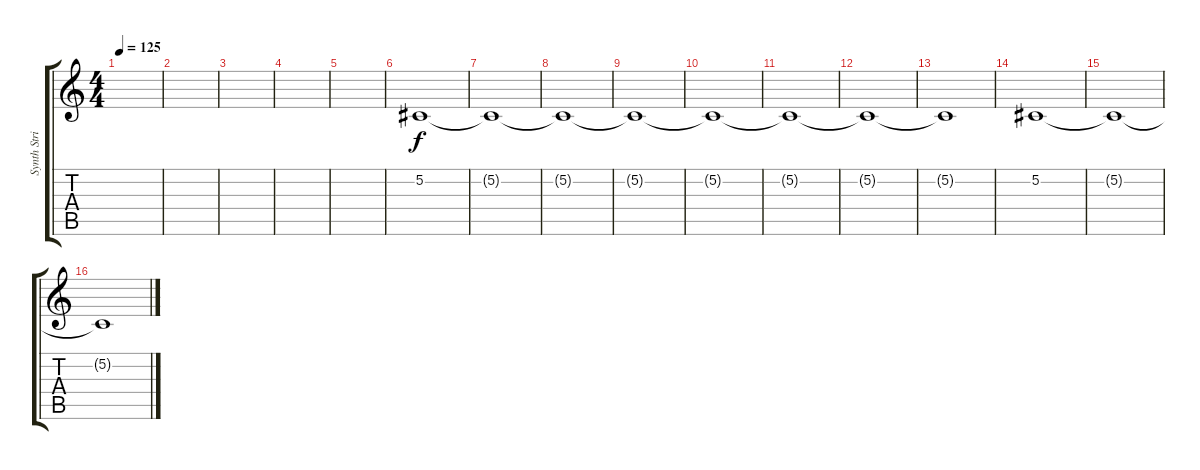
\track ("Synth Strings" "Synth Stri") {instrument pad8sweep}
\staff {score tabs}
\tuning (Db4 Ab3 E3 B2 Gb2 Db2) {hide}
\ts (4 4)
\tempo 125
\clef g2
\ks c
|
|
|
|
|
5.2.1 |
5.2{t}.1 |
5.2{t}.1 |
5.2{t}.1 |
5.2{t}.1 |
5.2{t}.1 |
5.2{t}.1 |
5.2{t}.1 |
5.2.1{volume 0} |
5.2{t}.1 |
5.2{t}.1
